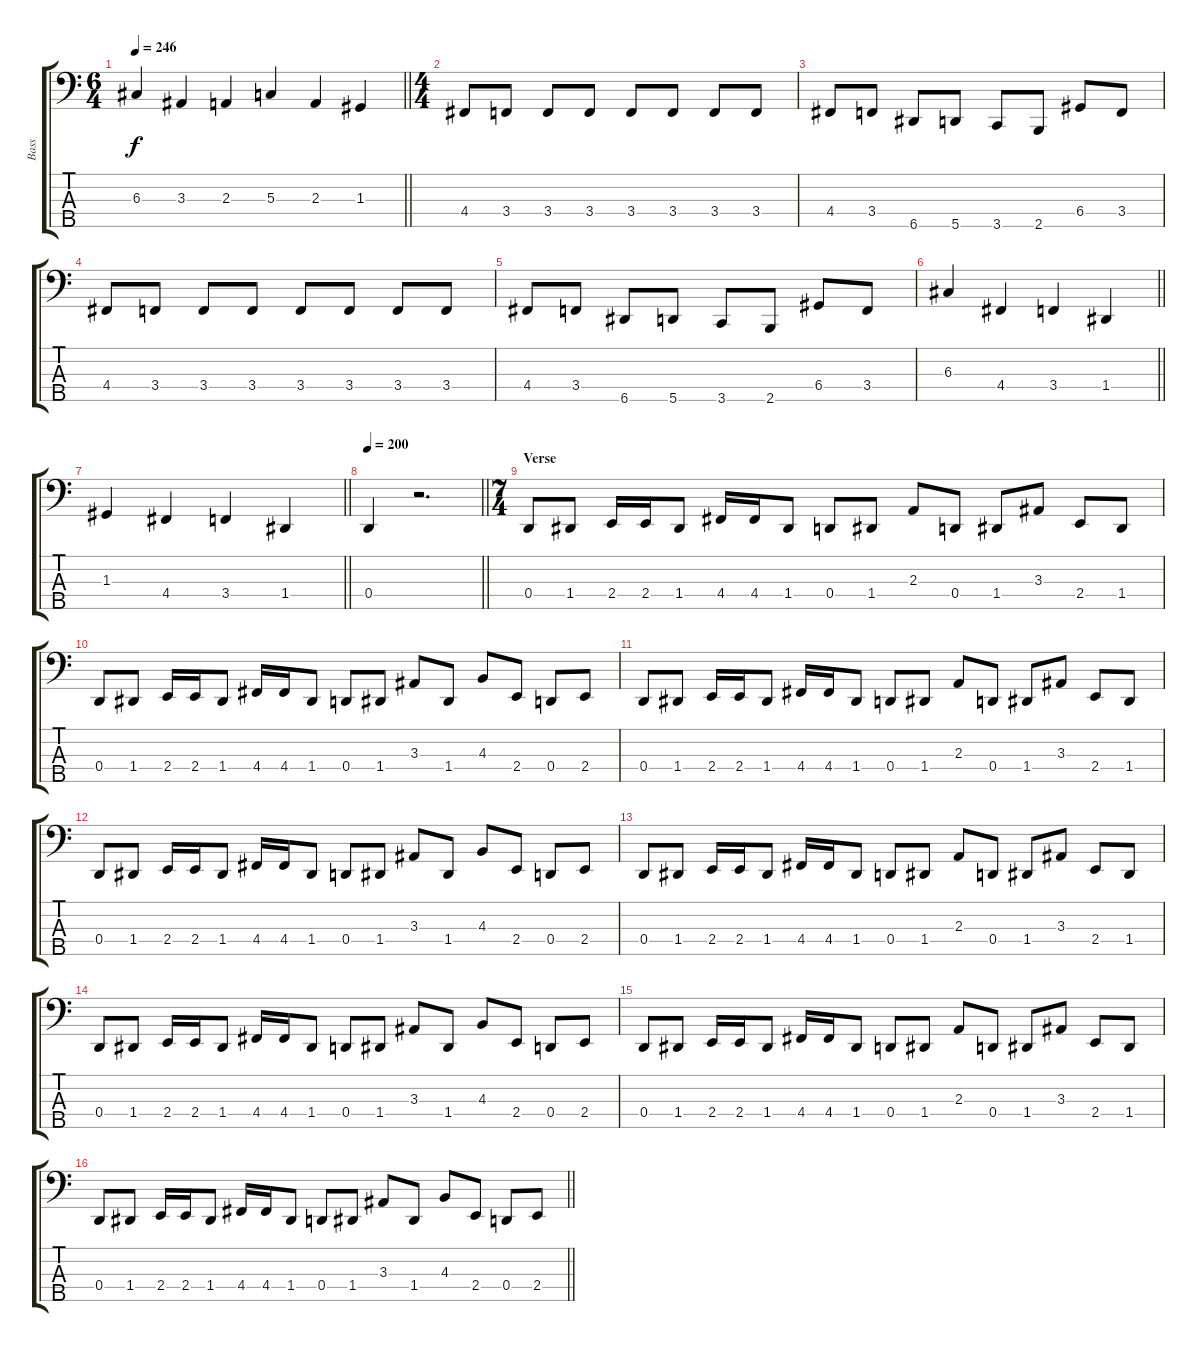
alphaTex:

\track ("Bass" "Bass") {instrument electricbassfinger}
\staff {score tabs}
\tuning (F2 C2 G1 D1 A0) {hide}
\ts (6 4)
\tempo 246
\clef f4
\barLineRight lightlight
\ks c
6.3.4{dy f} 3.3.4 2.3.4 5.3.4 2.3.4 1.3.4 |
\ts (4 4)
\section ("" "")
4.4.8 3.4.8 3.4.8 3.4.8 3.4.8 3.4.8 3.4.8 3.4.8 |
4.4.8 3.4.8 6.5.8 5.5.8 3.5.8 2.5.8 6.4.8 3.4.8 |
4.4.8 3.4.8 3.4.8 3.4.8 3.4.8 3.4.8 3.4.8 3.4.8 |
4.4.8 3.4.8 6.5.8 5.5.8 3.5.8 2.5.8 6.4.8 3.4.8 |
\barLineRight lightlight
6.3.4 4.4.4 3.4.4 1.4.4 |
\barLineRight lightlight
1.3.4 4.4.4 3.4.4 1.4.4 |
\section ("" "")
\tempo 200
\barLineRight lightlight
0.4.4 r.2{d} |
\ts (7 4)
\section ("" "Verse")
0.4.8 1.4.8 2.4.16 2.4.16 1.4.8 4.4.16 4.4.16 1.4.8 0.4.8 1.4.8 2.3.8 0.4.8 1.4.8 3.3.8 2.4.8 1.4.8 |
0.4.8 1.4.8 2.4.16 2.4.16 1.4.8 4.4.16 4.4.16 1.4.8 0.4.8 1.4.8 3.3.8 1.4.8 4.3.8 2.4.8 0.4.8 2.4.8 |
0.4.8 1.4.8 2.4.16 2.4.16 1.4.8 4.4.16 4.4.16 1.4.8 0.4.8 1.4.8 2.3.8 0.4.8 1.4.8 3.3.8 2.4.8 1.4.8 |
0.4.8 1.4.8 2.4.16 2.4.16 1.4.8 4.4.16 4.4.16 1.4.8 0.4.8 1.4.8 3.3.8 1.4.8 4.3.8 2.4.8 0.4.8 2.4.8 |
0.4.8 1.4.8 2.4.16 2.4.16 1.4.8 4.4.16 4.4.16 1.4.8 0.4.8 1.4.8 2.3.8 0.4.8 1.4.8 3.3.8 2.4.8 1.4.8 |
0.4.8 1.4.8 2.4.16 2.4.16 1.4.8 4.4.16 4.4.16 1.4.8 0.4.8 1.4.8 3.3.8 1.4.8 4.3.8 2.4.8 0.4.8 2.4.8 |
0.4.8 1.4.8 2.4.16 2.4.16 1.4.8 4.4.16 4.4.16 1.4.8 0.4.8 1.4.8 2.3.8 0.4.8 1.4.8 3.3.8 2.4.8 1.4.8 |
\barLineRight lightlight
0.4.8 1.4.8 2.4.16 2.4.16 1.4.8 4.4.16 4.4.16 1.4.8 0.4.8 1.4.8 3.3.8 1.4.8 4.3.8 2.4.8 0.4.8 2.4.8
